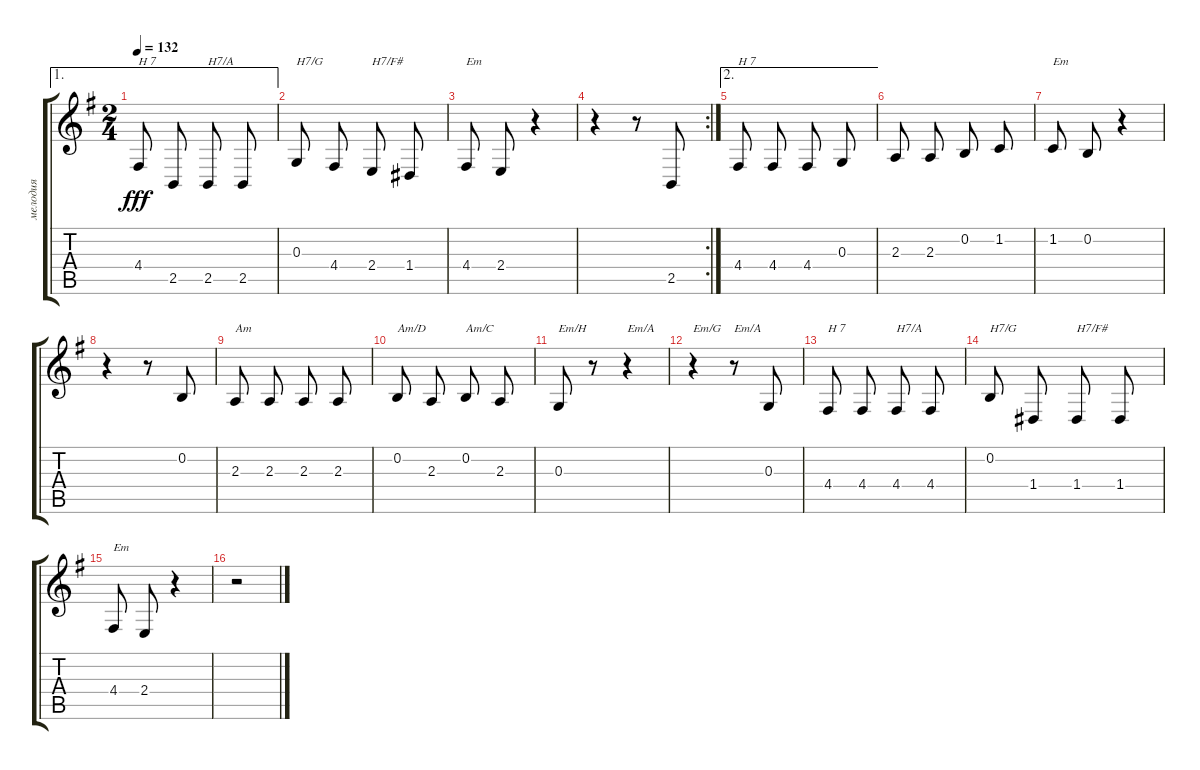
\track ("мелодия" "мелодия") {instrument accordion}
\staff {score tabs}
\tuning (E4 B3 G3 D3 A2 E2) {hide}
\ae 1
\ts (2 4)
\tempo 132
\clef g2
\ks eminor
4.4.8{txt "H 7" dy fff beam split} 2.5.8 2.5.8{txt "H7/A" beam split} 2.5.8 |
0.3.8{txt "H7/G" beam split} 4.4.8 2.4.8{txt "H7/F#" beam split} 1.4.8 |
4.4.8{txt "Em" beam split} 2.4.8 r.4 |
\rc 2
r.4 r.8 2.5.8 |
\ae 2
4.4.8{txt "H 7" beam split} 4.4.8 4.4.8{beam split} 0.3.8 |
2.3.8{beam split} 2.3.8 0.2.8{beam split} 1.2.8 |
1.2.8{txt "Em" beam split} 0.2.8 r.4 |
r.4 r.8 0.2.8 |
2.3.8{txt "Am" beam split} 2.3.8 2.3.8{beam split} 2.3.8 |
0.2.8{txt "Am/D" beam split} 2.3.8 0.2.8{txt "Am/C" beam split} 2.3.8 |
0.3.8{txt "Em/H"} r.8 r.4{txt "Em/A"} |
r.4{txt "Em/G"} r.8{txt "Em/A"} 0.3.8 |
4.4.8{txt "H 7" beam split} 4.4.8 4.4.8{txt "H7/A" beam split} 4.4.8 |
0.2.8{txt "H7/G" beam split} 1.4.8 1.4.8{txt "H7/F#" beam split} 1.4.8 |
4.4.8{txt "Em" beam split} 2.4.8 r.4 |
r.2
